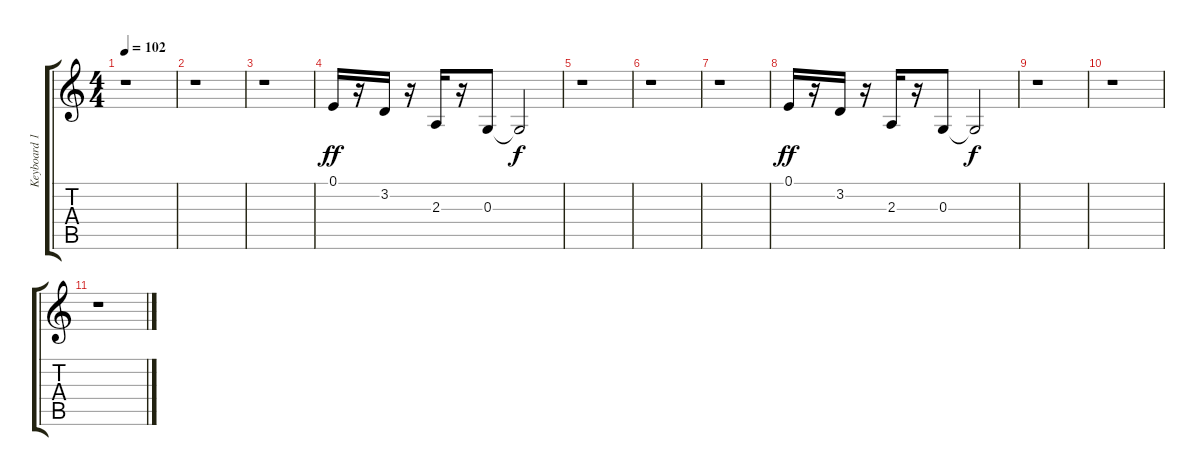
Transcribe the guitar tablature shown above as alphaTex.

\track ("Keyboard 1" "Keyboard 1") {instrument electricpiano1}
\staff {score tabs}
\tuning (E4 B3 G3 D3 A2 E2) {hide}
\ts (4 4)
\tempo 102
\clef g2
\ks c
r.1{dy f} |
r.1 |
r.1 |
0.1.16{dy ff} r.16 3.2.16 r.16 2.3.16 r.16 0.3.8 0.3{t}.2{dy f} |
r.1 |
r.1 |
r.1 |
0.1.16{dy ff} r.16 3.2.16 r.16 2.3.16 r.16 0.3.8 0.3{t}.2{dy f} |
r.1 |
r.1 |
r.1
